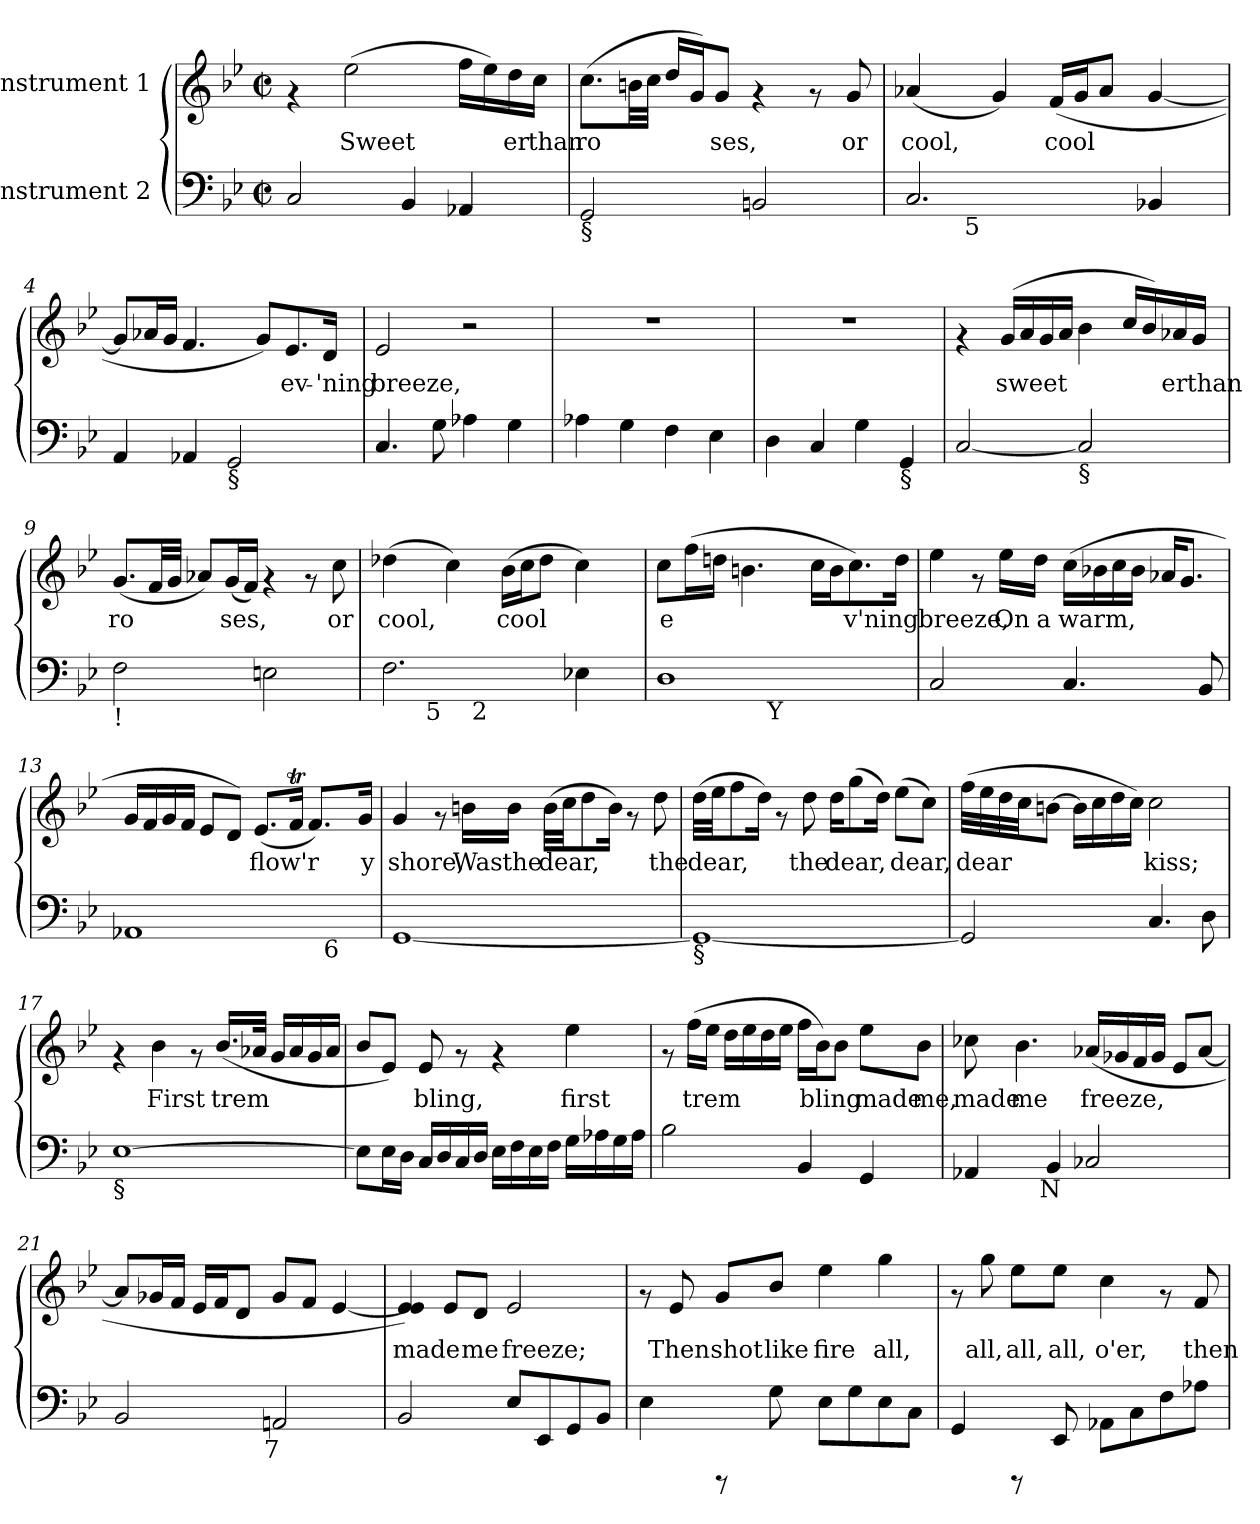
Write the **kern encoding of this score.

**kern	**kern	**text
*part2	*part1	*part1
*staff2	*staff1	*staff1
*I"Instrument 2	*I"Instrument 1	*
!!LO:PB:g=z
*stria5	*stria5	*
*clefF4	*clefG2	*
*k[b-e-]	*k[b-e-]	*
*B-:	*B-:	*
*M2/2	*M2/2	*
*met(c|)	*met(c|)	*
=1	=1	=1
2C/	4rf	.
!	!	!LO:LY:b
.	(>2ee-\	Sweet-
4BB-/	.	.
!	!	!LO:LY:b
4AA-X/	16ff\L	--
!	!	!LO:LY:b
.	16ee-\)	--
!	!	!LO:LY:b
.	16dd\	-er
!	!	!LO:LY:b
.	16cc\J	than
=2	=2	=2
!LO:TX:b:t=§	!	!
!	!	!LO:LY:b
2GG/	(>8.cc\L	ro-
!	!	!LO:LY:b
.	32bn\	--
!	!	!LO:LY:b
.	32cc\J	--
!	!	!LO:LY:b
.	16dd/L	--
!	!	!LO:LY:b
.	16g/)	--
!	!	!LO:LY:b
.	8g/J	-ses,
2BBn/	4rf	.
.	8rf	.
!	!	!LO:LY:b
.	8g/	or
=3	=3	=3
!	!	!LO:LY:b
*^	*	*
2.C/	8ryy	(<4a-X/	cool,
.	32.ryy	.	.
!	!LO:TX:b:t=5	!	!
.	2ryy	.	.
!	!	!	!LO:LY:b
.	.	4g/)	.
!	!	!	!LO:LY:b
.	.	(<16f/L	cool
!	!	!	!LO:LY:b
.	.	16g/	.
!	!	!	!LO:LY:b
.	.	8a-/J	.
.	4ryy	.	.
!	!	!	!LO:LY:b
4BB-X/	.	[<4g/	.
.	16ryy	.	.
.	64ryy	.	.
=4	=4	=4	=4
!	!	!	!LO:LY:b
*v	*v	*	*
4AA/	8g/L]	.
!	!	!LO:LY:b
.	16a-X/	.
!	!	!LO:LY:b
.	16g/J	.
!	!	!LO:LY:b
4AA-X/	4.f/	.
!LO:TX:b:t=§	!	!
2GG/	.	.
!	!	!LO:LY:b
.	8g/L)	.
!	!	!LO:LY:b
.	8.e-/	ev-
!	!	!LO:LY:b
.	16d/J	-'ning
!!LO:LB:g=z
=5	=5	=5
!	!	!LO:LY:b
4.C/	2e-/	breeze,
8G\	.	.
4A-X\	2r	.
4G\	.	.
=6	=6	=6
4A-X\	1r	.
4G\	.	.
4F\	.	.
4E-\	.	.
=7	=7	=7
4D\	1r	.
4C/	.	.
4G<\	.	.
!LO:TX:b:t=§	!	!
4GG/	.	.
=8	=8	=8
[<2C/	4rf	.
!	!	!LO:LY:b
.	(>16g/L	sweet-
!	!	!LO:LY:b
.	16a/	--
!	!	!LO:LY:b
.	16g/	--
!	!	!LO:LY:b
.	16a/J	--
!LO:TX:b:t=§	!	!
!	!	!LO:LY:b
2C/]	4b-\	--
!	!	!LO:LY:b
.	16cc/L	--
!	!	!LO:LY:b
.	16b-/)	--
!	!	!LO:LY:b
.	16a-X/	-er
!	!	!LO:LY:b
.	16g/J	than
=9	=9	=9
!LO:TX:b:t=!	!	!
!	!	!LO:LY:b
2F\	(<8.g/L	ro-
!	!	!LO:LY:b
.	32f/	--
!	!	!LO:LY:b
.	32g/J	--
!	!	!LO:LY:b
.	8a-X/L)	--
!	!	!LO:LY:b
.	(<16g/	-ses,
!	!	!LO:LY:b
.	16f/J)	.
2En\	4rf	.
.	8rf	.
!	!	!LO:LY:b
.	8cc\	or
!!LO:LB:g=z
=10	=10	=10
!LO:TX:b:t=N	!	!
!	!	!LO:LY:b
*^	*	*
*	*^	*	*
2.F\	8ryy	4ryy	(>4dd-X\	cool,
.	32.ryy	.	.	.
!	!LO:TX:b:t=5	!	!	!
.	2ryy	.	.	.
!	!	!	!	!LO:LY:b
.	.	16..ryy	4cc\)	.
!	!	!LO:TX:b:t=2	!	!
.	.	2ryy	.	.
!	!	!	!	!LO:LY:b
.	.	.	(>16b-\L	cool
!	!	!	!	!LO:LY:b
.	.	.	16cc\	.
!	!	!	!	!LO:LY:b
.	.	.	8dd-\J	.
.	4ryy	.	.	.
!	!	!	!	!LO:LY:b
4E-X\	.	.	4cc\)	.
.	.	8ryy	.	.
.	16ryy	.	.	.
.	64ryy	64ryy	.	.
=11	=11	=11	=11	=11
!	!	!	!	!LO:LY:b
*	*v	*v	*	*
1D	4ryy	8cc\L	e-
!	!	!	!LO:LY:b
.	.	(<16ff\	--
!	!	!	!LO:LY:b
.	.	16ddn\J	--
!	!	!	!LO:LY:b
.	16..ryy	4.bn\	--
!	!LO:TX:b:t=Y	!	!
.	2ryy	.	.
!	!	!	!LO:LY:b
.	.	16cc\L	--
!	!	!	!LO:LY:b
.	.	16b\	--
!	!	!	!LO:LY:b
.	.	8.cc\)	-v'ning
.	8ryy	.	.
!	!	!	!LO:LY:b
.	.	16dd\J	.
.	64ryy	.	.
=12	=12	=12	=12
!	!	!	!LO:LY:b
*v	*v	*	*
2C/	4ee-\	breeze,
.	8rf	.
!	!	!LO:LY:b
.	16ee-\L	On
!	!	!LO:LY:b
.	16dd\J	a
!	!	!LO:LY:b
4.C/	(>16cc\L	warm,
!	!	!LO:LY:b
.	16b-X\	.
!	!	!LO:LY:b
.	16cc\	.
!	!	!LO:LY:b
.	16b-\J	.
!	!	!LO:LY:b
.	16a-X/L	.
!	!	!LO:LY:b
.	8.g/J	.
8BB-/	.	.
=13	=13	=13
!	!	!LO:LY:b
*^	*	*
1AA-X	2ryy	16g/L	.
!	!	!	!LO:LY:b
.	.	16f/	.
!	!	!	!LO:LY:b
.	.	16g/	.
!	!	!	!LO:LY:b
.	.	16f/J	.
!	!	!	!LO:LY:b
.	.	8e-/L	.
!	!	!	!LO:LY:b
.	.	8d/J)	.
!	!	!	!LO:LY:b
.	4ryy	(<8.e-/L	flow'r-
!	!	!	!LO:LY:b
.	.	16fT/J	--
!	!	!	!LO:LY:b
.	32.ryy	8.f/L)	--
!	!LO:TX:b:t=6	!	!
.	8ryy	.	.
.	16ryy	.	.
!	!	!	!LO:LY:b
.	.	16g/J	-y
.	64ryy	.	.
!!LO:LB:g=z
=14	=14	=14	=14
!	!	!	!LO:LY:b
*v	*v	*	*
[<1GG	4g/	shore,
.	8rf	.
!	!	!LO:LY:b
.	16bn\L	Was
!	!	!LO:LY:b
.	16b\J	the
!	!	!LO:LY:b
.	(>32b\L	dear,
!	!	!LO:LY:b
.	32cc\	.
!	!	!LO:LY:b
.	8dd\	.
!	!	!LO:LY:b
.	16b\J)	.
.	8rf	.
!	!	!LO:LY:b
.	8dd\	the
=15	=15	=15
!LO:TX:b:t=§	!	!
!	!	!LO:LY:b
1GG_<	(>32dd\L	dear,
!	!	!LO:LY:b
.	32ee-\	.
!	!	!LO:LY:b
.	8ff\	.
!	!	!LO:LY:b
.	16dd\J)	.
.	8rf	.
!	!	!LO:LY:b
.	8dd\	the
!	!	!LO:LY:b
.	16dd\L	dear,
!	!	!LO:LY:b
.	(<8gg\	.
!	!	!LO:LY:b
.	16dd\J)	.
!	!	!LO:LY:b
.	(>8ee-\L	dear,
!	!	!LO:LY:b
.	8cc\J)	.
=16	=16	=16
!	!	!LO:LY:b
2GG</]	(>32ff\L	dear
!	!	!LO:LY:b
.	32ee-\	.
!	!	!LO:LY:b
.	32dd\	.
!	!	!LO:LY:b
.	32cc\	.
!	!	!LO:LY:b
.	[>8bn\J	.
!	!	!LO:LY:b
.	16b\L]	.
!	!	!LO:LY:b
.	16cc\	.
!	!	!LO:LY:b
.	16dd\	.
!	!	!LO:LY:b
.	16cc\J)	.
!	!	!LO:LY:b
4.C/	2cc\	kiss;
8D\	.	.
!!LO:PB:g=z
=17	=17	=17
!LO:TX:b:t=§	!	!
[>1E-	4rf	.
!	!	!LO:LY:b
.	4b-\	First
.	8rf	.
!	!	!LO:LY:b
.	(<16.b-/L	trem-
!	!	!LO:LY:b
.	32a-X/J	--
!	!	!LO:LY:b
.	16g/L	--
!	!	!LO:LY:b
.	16a-/	--
!	!	!LO:LY:b
.	16g/	--
!	!	!LO:LY:b
.	16a-/J	--
=18	=18	=18
!	!	!LO:LY:b
8E-\L]	8b-/L	--
!	!	!LO:LY:b
16E-\	8e-/J)	--
16D\J	.	.
!	!	!LO:LY:b
16C/L	8e-/	-bling,
16D/	.	.
16C/	8rf	.
16D/J	.	.
16E-\L	4rf	.
16F\	.	.
16E-\	.	.
16F\J	.	.
!	!	!LO:LY:b
16G\L	4ee-\	first
16A-X\	.	.
16G\	.	.
16A-\J	.	.
=19	=19	=19
2B-\	8rf	.
!	!	!LO:LY:b
.	(>16ff\L	trem-
!	!	!LO:LY:b
.	16ee-\J	--
!	!	!LO:LY:b
.	16dd\L	--
!	!	!LO:LY:b
.	16ee-\	--
!	!	!LO:LY:b
.	16dd\	--
!	!	!LO:LY:b
.	16ee-\J	--
!	!	!LO:LY:b
4BB-/	16ff\L	--
!	!	!LO:LY:b
.	16b-\)	-bling
!	!	!LO:LY:b
.	8b-\J	.
!	!	!LO:LY:b
4GG/	8ee-\L	made
!	!	!LO:LY:b
.	8b-\J	me,
!!LO:PB:g=z
=20	=20	=20
!LO:TX:b:t=!	!	!
!	!	!LO:LY:b
*^	*	*
4AA-X/	8...ryy	8cc-X\	made
!	!	!	!LO:LY:b
.	.	4.b-\	me
!	!LO:TX:b:t=N	!	!
.	2ryy	.	.
4BB-/	.	.	.
!	!	!	!LO:LY:b
2C-X</	.	(<16a-X/L	freeze,
!	!	!	!LO:LY:b
.	.	16g-X/	.
!	!	!	!LO:LY:b
.	.	16f/	.
!	!	!	!LO:LY:b
.	.	16g-/J	.
.	4ryy	.	.
!	!	!	!LO:LY:b
.	.	8e-/L	.
!	!	!	!LO:LY:b
.	.	[<8a-/J	.
.	64ryy	.	.
=21	=21	=21	=21
!	!	!	!LO:LY:b
2BB-</	4ryy	8a-/L]	.
!	!	!	!LO:LY:b
.	.	16g-X/	.
!	!	!	!LO:LY:b
.	.	16f/J	.
!	!	!	!LO:LY:b
.	8...ryy	16e-/L	.
!	!	!	!LO:LY:b
.	.	16f/	.
!	!	!	!LO:LY:b
.	.	8d/J	.
!	!LO:TX:b:t=7	!	!
.	2ryy	.	.
!	!	!	!LO:LY:b
2AAn/	.	8g-/L	.
!	!	!	!LO:LY:b
.	.	8f/J	.
!	!	!	!LO:LY:b
.	.	[<4e-/	.
.	64ryy	.	.
=22	=22	=22	=22
!	!	!	!LO:LY:b
*v	*v	*	*
2BB-</	4e-/ 4e-/])	made
!	!	!LO:LY:b
.	8e-/L	.
!	!	!LO:LY:b
.	8d/J	me
!	!	!LO:LY:b
8E-/L	2e-/	freeze;
8EE-/	.	.
8GG/	.	.
8BB-/J	.	.
=23	=23	=23
4E-\	8rf	.
!	!	!LO:LY:b
.	8e-/	Then
!	!	!LO:LY:b
8rCCC	8g/L	shot
!	!	!LO:LY:b
8G\	8b-/J	like
!	!	!LO:LY:b
8E-\L	4ee-\	fire
8G\	.	.
!	!	!LO:LY:b
8E-\	4gg\	all,
8C\J	.	.
!!LO:LB:g=z
=24	=24	=24
4GG/	8rf	.
!	!	!LO:LY:b
.	8gg\	all,
!	!	!LO:LY:b
8rCCC	8ee-\L	all,
!	!	!LO:LY:b
8EE-/	8ee-\J	all,
!	!	!LO:LY:b
8AA-X\L	4cc\	o'er,
8C\	.	.
8F\	8rf	.
!	!	!LO:LY:b
8A-X\J	8f/	then
=	=	=
*-	*-	*-
